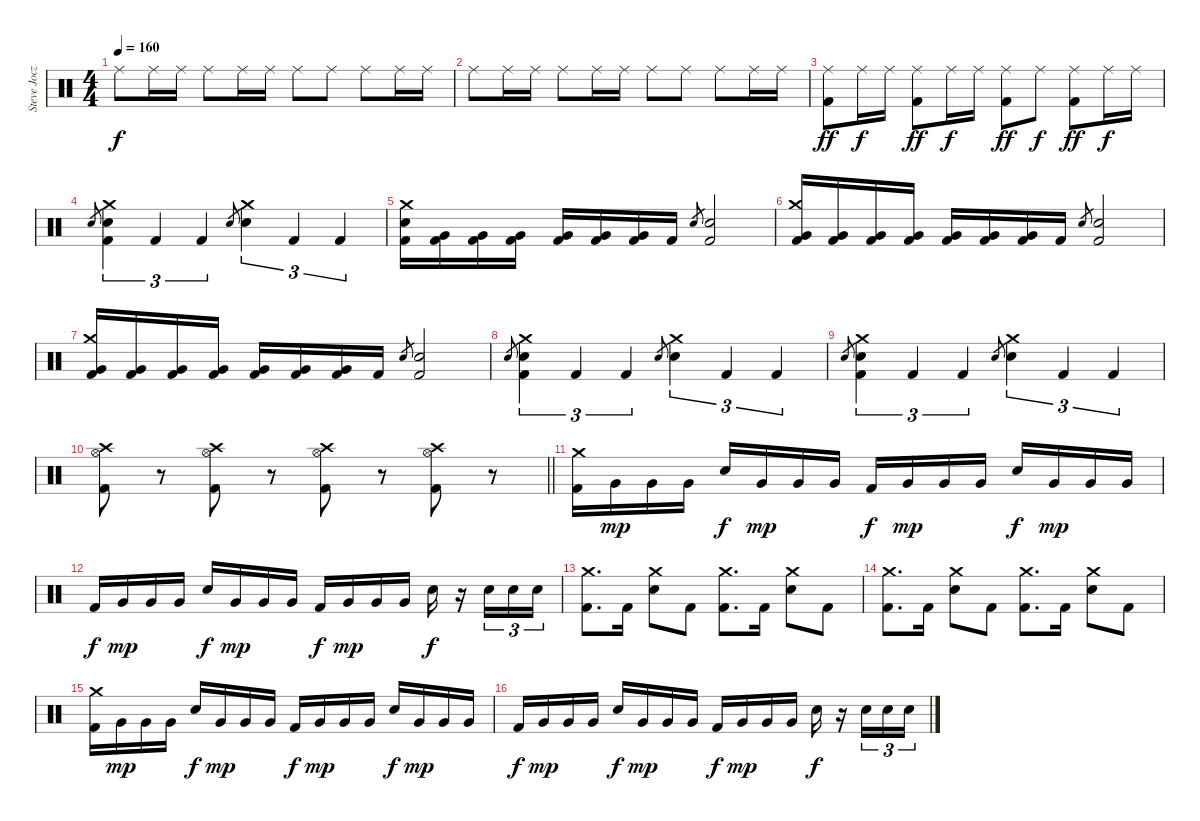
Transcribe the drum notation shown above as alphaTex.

\track ("Steve Jocz" "Steve Jocz") {instrument percussion}
\staff {score}
\articulation defaults
\ts (4 4)
\tempo 160
\clef neutral
\ks c "Ride (middle)".8{dy f} "Ride (middle)".16 "Ride (middle)".16 "Ride (middle)".8 "Ride (middle)".16 "Ride (middle)".16 "Ride (middle)".8 "Ride (middle)".8 "Ride (middle)".8 "Ride (middle)".16 "Ride (middle)".16
|
"Ride (middle)".8 "Ride (middle)".16 "Ride (middle)".16 "Ride (middle)".8 "Ride (middle)".16 "Ride (middle)".16 "Ride (middle)".8 "Ride (middle)".8 "Ride (middle)".8 "Ride (middle)".16 "Ride (middle)".16 |
("Ride (middle)" "Kick (hit) 2").8{dy ff} "Ride (middle)".16{dy f} "Ride (middle)".16 ("Ride (middle)" "Kick (hit) 2").8{dy ff} "Ride (middle)".16{dy f} "Ride (middle)".16 ("Ride (middle)" "Kick (hit) 2").8{dy ff} "Ride (middle)".8{dy f} ("Ride (middle)" "Kick (hit) 2").8{dy ff} "Ride (middle)".16{dy f} "Ride (middle)".16 |
"Electric Snare (hit)".8{gr} ("Crash medium (hit)" "Electric Snare (hit)" "Kick (hit) 2").4{tu (3 2)} "Kick (hit) 2".4{tu (3 2)} "Kick (hit) 2".4{tu (3 2)} "Electric Snare (hit)".8{gr} ("Crash medium (hit)" "Electric Snare (hit)").4{tu (3 2)} "Kick (hit) 2".4{tu (3 2)} "Kick (hit) 2".4{tu (3 2)} |
("Crash medium (hit)" "Electric Snare (hit)" "Kick (hit) 2").16 ("Very Low Tom (hit)" "Kick (hit) 2").16 ("Very Low Tom (hit)" "Kick (hit) 2").16 ("Very Low Tom (hit)" "Kick (hit) 2").16 ("Very Low Tom (hit)" "Kick (hit) 2").16 ("Very Low Tom (hit)" "Kick (hit) 2").16 ("Very Low Tom (hit)" "Kick (hit) 2").16 "Kick (hit) 2".16 "Electric Snare (hit)".8{gr} ("Electric Snare (hit)" "Kick (hit) 2").2 |
("Crash medium (hit)" "Very Low Tom (hit)" "Kick (hit) 2").16 ("Very Low Tom (hit)" "Kick (hit) 2").16 ("Very Low Tom (hit)" "Kick (hit) 2").16 ("Very Low Tom (hit)" "Kick (hit) 2").16 ("Very Low Tom (hit)" "Kick (hit) 2").16 ("Very Low Tom (hit)" "Kick (hit) 2").16 ("Very Low Tom (hit)" "Kick (hit) 2").16 "Kick (hit) 2".16 "Electric Snare (hit)".8{gr} ("Electric Snare (hit)" "Kick (hit) 2").2 |
("Crash medium (hit)" "Very Low Tom (hit)" "Kick (hit) 2").16 ("Very Low Tom (hit)" "Kick (hit) 2").16 ("Very Low Tom (hit)" "Kick (hit) 2").16 ("Very Low Tom (hit)" "Kick (hit) 2").16 ("Very Low Tom (hit)" "Kick (hit) 2").16 ("Very Low Tom (hit)" "Kick (hit) 2").16 ("Very Low Tom (hit)" "Kick (hit) 2").16 "Kick (hit) 2".16 "Electric Snare (hit)".8{gr} ("Electric Snare (hit)" "Kick (hit) 2").2 |
"Electric Snare (hit)".8{gr} ("Crash medium (hit)" "Electric Snare (hit)" "Kick (hit) 2").4{tu (3 2)} "Kick (hit) 2".4{tu (3 2)} "Kick (hit) 2".4{tu (3 2)} "Electric Snare (hit)".8{gr} ("Crash medium (hit)" "Electric Snare (hit)").4{tu (3 2)} "Kick (hit) 2".4{tu (3 2)} "Kick (hit) 2".4{tu (3 2)} |
"Electric Snare (hit)".8{gr} ("Crash medium (hit)" "Electric Snare (hit)" "Kick (hit) 2").4{tu (3 2)} "Kick (hit) 2".4{tu (3 2)} "Kick (hit) 2".4{tu (3 2)} "Electric Snare (hit)".8{gr} ("Crash medium (hit)" "Electric Snare (hit)").4{tu (3 2)} "Kick (hit) 2".4{tu (3 2)} "Kick (hit) 2".4{tu (3 2)} |
\barLineRight lightlight
("Crash high (hit)" "Hi-Hat (open)" "Kick (hit) 2").8 r.8 ("Crash high (hit)" "Hi-Hat (open)" "Kick (hit) 2").8 r.8 ("Crash high (hit)" "Hi-Hat (open)" "Kick (hit) 2").8 r.8 ("Crash high (hit)" "Hi-Hat (open)" "Kick (hit) 2").8 r.8 |
("Crash medium (hit)" "Kick (hit) 2").16 "Very Low Tom (hit)".16{dy mp} "Very Low Tom (hit)".16 "Very Low Tom (hit)".16 "Electric Snare (hit)".16{dy f} "Very Low Tom (hit)".16{dy mp} "Very Low Tom (hit)".16 "Very Low Tom (hit)".16 "Kick (hit) 2".16{dy f} "Very Low Tom (hit)".16{dy mp} "Very Low Tom (hit)".16 "Very Low Tom (hit)".16 "Electric Snare (hit)".16{dy f} "Very Low Tom (hit)".16{dy mp} "Very Low Tom (hit)".16 "Very Low Tom (hit)".16 |
"Kick (hit) 2".16{dy f} "Very Low Tom (hit)".16{dy mp} "Very Low Tom (hit)".16 "Very Low Tom (hit)".16 "Electric Snare (hit)".16{dy f} "Very Low Tom (hit)".16{dy mp} "Very Low Tom (hit)".16 "Very Low Tom (hit)".16 "Kick (hit) 2".16{dy f} "Very Low Tom (hit)".16{dy mp} "Very Low Tom (hit)".16 "Very Low Tom (hit)".16 "Electric Snare (hit)".16{dy f} r.16 "Electric Snare (hit)".16{tu (3 2)} "Electric Snare (hit)".16{tu (3 2)} "Electric Snare (hit)".16{tu (3 2)} |
("Crash medium (hit)" "Kick (hit) 2").8{d} "Kick (hit) 2".16 ("Crash medium (hit)" "Electric Snare (hit)").8 "Kick (hit) 2".8 ("Crash medium (hit)" "Kick (hit) 2").8{d} "Kick (hit) 2".16 ("Crash medium (hit)" "Electric Snare (hit)").8 "Kick (hit) 2".8 |
("Crash medium (hit)" "Kick (hit) 2").8{d} "Kick (hit) 2".16 ("Crash medium (hit)" "Electric Snare (hit)").8 "Kick (hit) 2".8 ("Crash medium (hit)" "Kick (hit) 2").8{d} "Kick (hit) 2".16 ("Crash medium (hit)" "Electric Snare (hit)").8 "Kick (hit) 2".8 |
("Crash medium (hit)" "Kick (hit) 2").16 "Very Low Tom (hit)".16{dy mp} "Very Low Tom (hit)".16 "Very Low Tom (hit)".16 "Electric Snare (hit)".16{dy f} "Very Low Tom (hit)".16{dy mp} "Very Low Tom (hit)".16 "Very Low Tom (hit)".16 "Kick (hit) 2".16{dy f} "Very Low Tom (hit)".16{dy mp} "Very Low Tom (hit)".16 "Very Low Tom (hit)".16 "Electric Snare (hit)".16{dy f} "Very Low Tom (hit)".16{dy mp} "Very Low Tom (hit)".16 "Very Low Tom (hit)".16 |
"Kick (hit) 2".16{dy f} "Very Low Tom (hit)".16{dy mp} "Very Low Tom (hit)".16 "Very Low Tom (hit)".16 "Electric Snare (hit)".16{dy f} "Very Low Tom (hit)".16{dy mp} "Very Low Tom (hit)".16 "Very Low Tom (hit)".16 "Kick (hit) 2".16{dy f} "Very Low Tom (hit)".16{dy mp} "Very Low Tom (hit)".16 "Very Low Tom (hit)".16 "Electric Snare (hit)".16{dy f} r.16 "Electric Snare (hit)".16{tu (3 2)} "Electric Snare (hit)".16{tu (3 2)} "Electric Snare (hit)".16{tu (3 2)}
